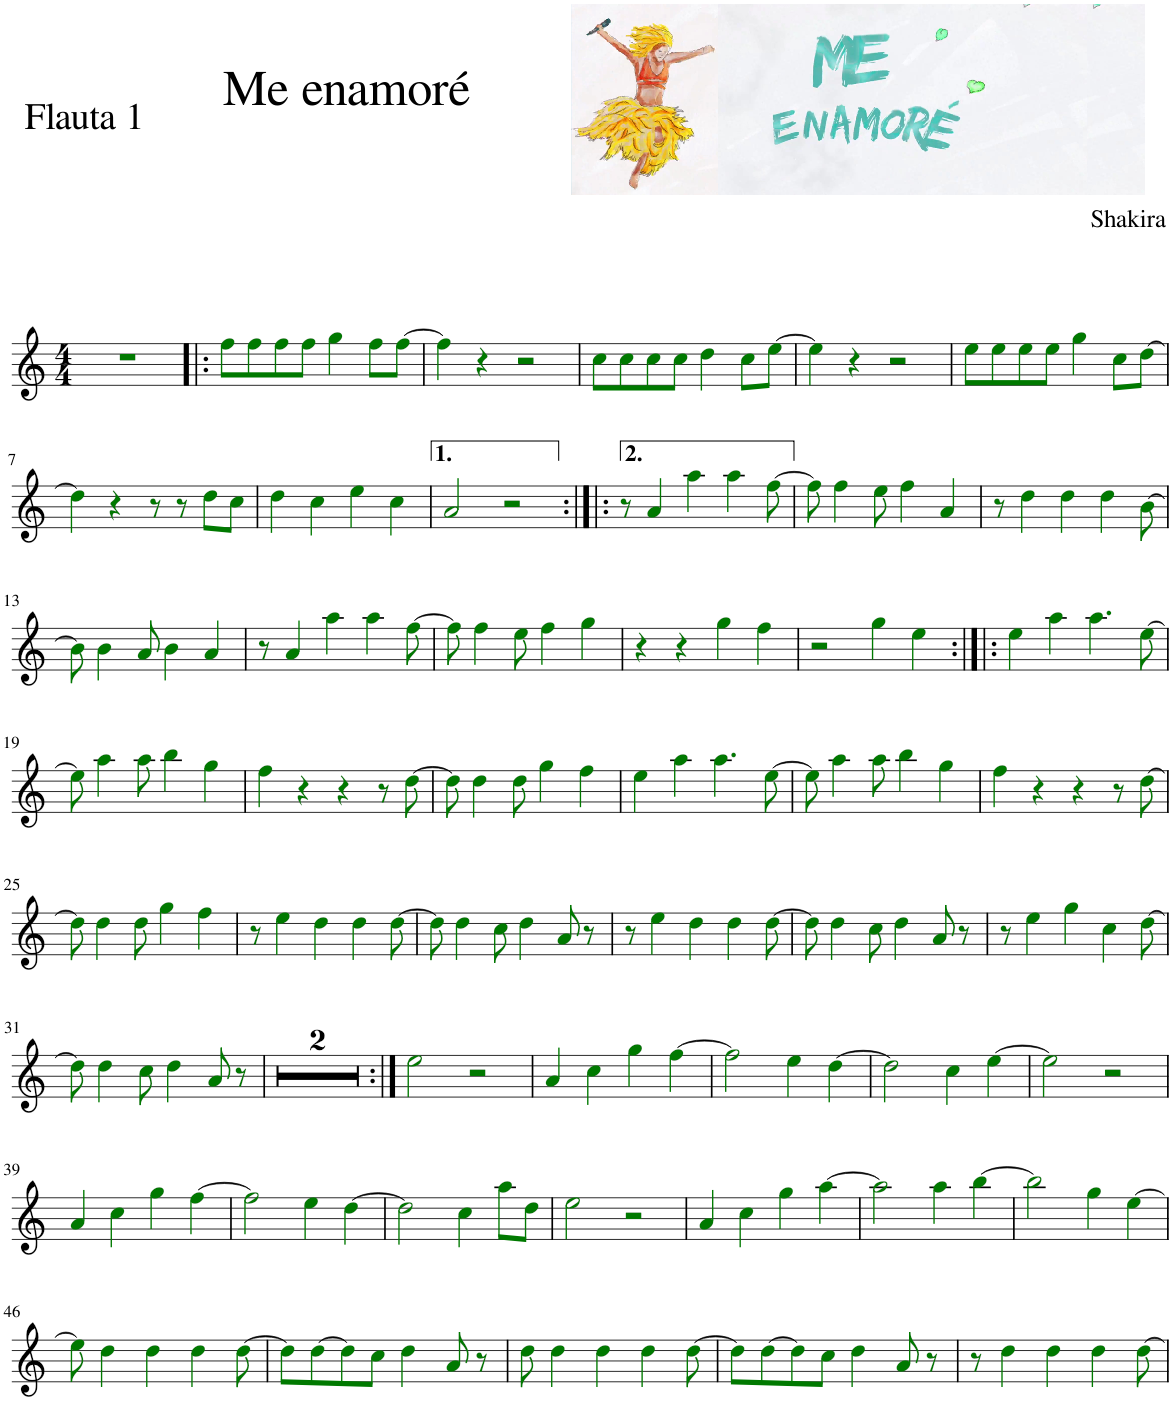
**kern
*part1
*staff1
*I"Flauta 1
*I'Fl.1
*clefG2
*k[]
*M4/4
=1
1r
=2!|:
8ffi\L
8ffi\
8ffi\
8ffi\J
4ggi\
8ffi\L
[8ffi\J
=3
4ffi\]
4r
2r
=4
8cci\L
8cci\
8cci\
8cci\J
4ddi\
8cci\L
[8eei\J
=5
4eei\]
4r
2r
=6
8eei\L
8eei\
8eei\
8eei\J
4ggi\
8cci\L
[8ddi\J
!!LO:LB:g=z
=7
4ddi\]
4r
8r
8r
8ddi\L
8cci\J
=8
4ddi\
4cci\
4eei\
4cci\
=9
2ai/
2r
=10:|!|:
8r
4ai/
4aai\
4aai\
[8ffi\
=11
8ffi\]
4ffi\
8eei\
4ffi\
4ai/
=12
8r
4ddi\
4ddi\
4ddi\
[8bi\
!!LO:LB:g=z
=13
8bi\]
4bi\
8ai/
4bi\
4ai/
=14
8r
4ai/
4aai\
4aai\
[8ffi\
=15
8ffi\]
4ffi\
8eei\
4ffi\
4ggi\
=16
4r
4r
4ggi\
4ffi\
=17
2r
4ggi\
4eei\
=18:|!|:
4eei\
4aai\
4.aai\
[8eei\
!!LO:LB:g=z
=19
8eei\]
4aai\
8aai\
4bbi\
4ggi\
=20
4ffi\
4r
4r
8r
[8ddi\
=21
8ddi\]
4ddi\
8ddi\
4ggi\
4ffi\
=22
4eei\
4aai\
4.aai\
[8eei\
=23
8eei\]
4aai\
8aai\
4bbi\
4ggi\
=24
4ffi\
4r
4r
8r
[8ddi\
!!LO:LB:g=z
=25
8ddi\]
4ddi\
8ddi\
4ggi\
4ffi\
=26
8r
4eei\
4ddi\
4ddi\
[8ddi\
=27
8ddi\]
4ddi\
8cci\
4ddi\
8ai/
8r
=28
8r
4eei\
4ddi\
4ddi\
[8ddi\
=29
8ddi\]
4ddi\
8cci\
4ddi\
8ai/
8r
=30
8r
4eei\
4ggi\
4cci\
[8ddi\
!!LO:LB:g=z
=31
8ddi\]
4ddi\
8cci\
4ddi\
8ai/
8r
=32
1r
=33
1r
=34:|!
2eei\
2r
=35
4ai/
4cci\
4ggi\
[4ffi\
=36
2ffi\]
4eei\
[4ddi\
=37
2ddi\]
4cci\
[4eei\
=38
2eei\]
2r
!!LO:LB:g=z
=39
4ai/
4cci\
4ggi\
[4ffi\
=40
2ffi\]
4eei\
[4ddi\
=41
2ddi\]
4cci\
8aai\L
8ddi\J
=42
2eei\
2r
=43
4ai/
4cci\
4ggi\
[4aai\
=44
2aai\]
4aai\
[4bbi\
=45
2bbi\]
4ggi\
[4eei\
!!LO:LB:g=z
=46
8eei\]
4ddi\
4ddi\
4ddi\
[8ddi\
=47
8ddi\L]
[8ddi\
8ddi\]
8cci\J
4ddi\
8ai/
8r
=48
8ddi\
4ddi\
4ddi\
4ddi\
[8ddi\
=49
8ddi\L]
[8ddi\
8ddi\]
8cci\J
4ddi\
8ai/
8r
=
*-
